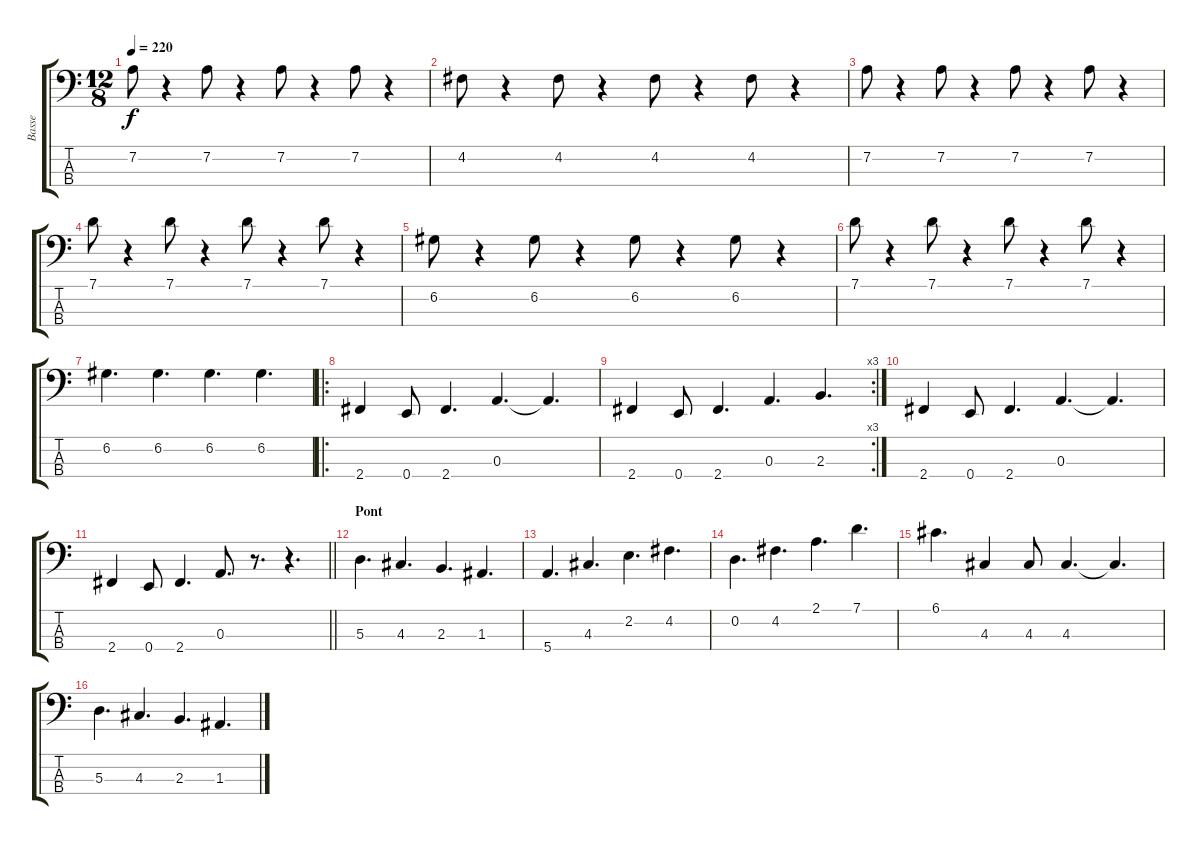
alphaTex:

\track ("Basse" "Basse") {instrument electricbassfinger}
\staff {score tabs}
\tuning (G2 D2 A1 E1) {hide}
\ts (12 8)
\tempo 220
\clef f4
\ks c
7.2.8{dy f} r.4 7.2.8 r.4 7.2.8 r.4 7.2.8 r.4 |
4.2.8 r.4 4.2.8 r.4 4.2.8 r.4 4.2.8 r.4 |
7.2.8 r.4 7.2.8 r.4 7.2.8 r.4 7.2.8 r.4 |
7.1.8 r.4 7.1.8 r.4 7.1.8 r.4 7.1.8 r.4 |
6.2.8 r.4 6.2.8 r.4 6.2.8 r.4 6.2.8 r.4 |
7.1.8 r.4 7.1.8 r.4 7.1.8 r.4 7.1.8 r.4 |
6.2.4{d} 6.2.4{d} 6.2.4{d} 6.2.4{d} |
\ro
2.4.4 0.4.8 2.4.4{d} 0.3.4{d} 0.3{t}.4{d} |
\rc 3
2.4.4 0.4.8 2.4.4{d} 0.3.4{d} 2.3.4{d} |
2.4.4 0.4.8 2.4.4{d} 0.3.4{d} 0.3{t}.4{d} |
\barLineRight lightlight
2.4.4 0.4.8 2.4.4{d} 0.3.8{d} r.8{d} r.4{d} |
\section ("" "Pont")
5.3.4{d} 4.3.4{d} 2.3.4{d} 1.3.4{d} |
5.4.4{d} 4.3.4{d} 2.2.4{d} 4.2.4{d} |
0.2.4{d} 4.2.4{d} 2.1.4{d} 7.1.4{d} |
6.1.4{d} 4.3.4 4.3.8 4.3.4{d} 4.3{t}.4{d} |
5.3.4{d} 4.3.4{d} 2.3.4{d} 1.3.4{d}
